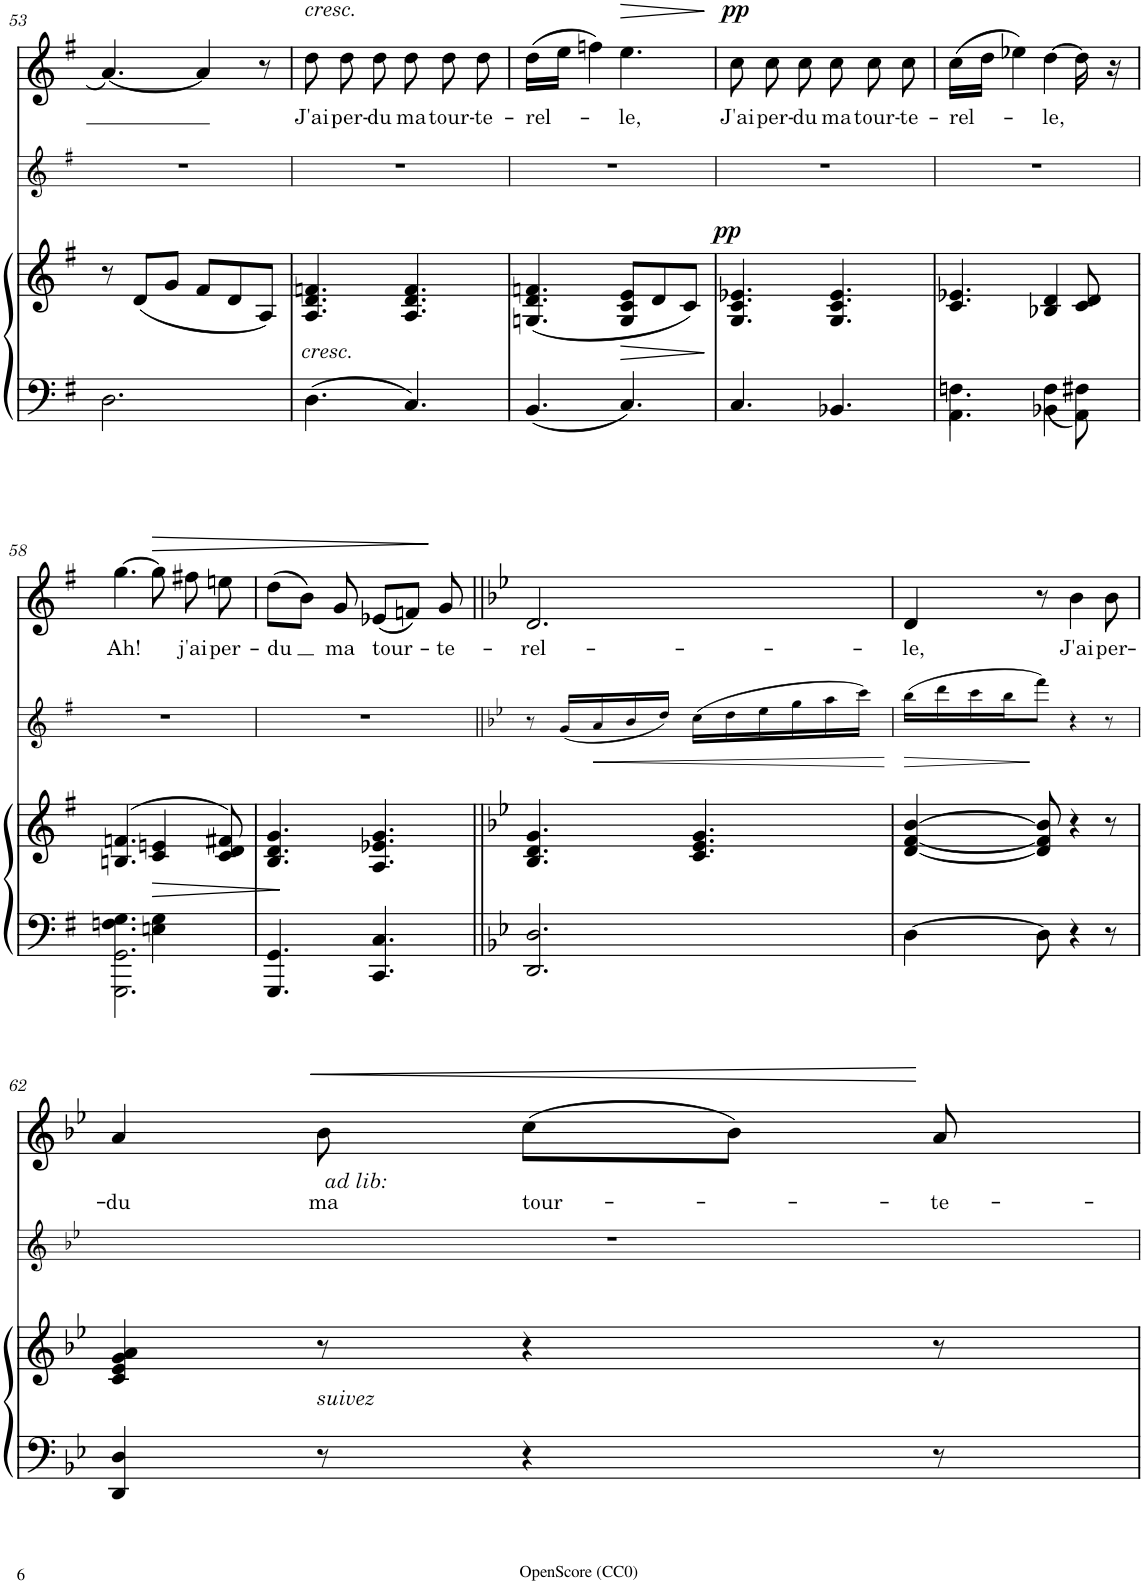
**kern	**kern	**dynam	**kern	**dynam	**kern	**text	**dynam
*part3	*part3	*part3	*part2	*part2	*part1	*part1	*part1
*staff4	*staff3	*staff3/4	*staff2	*staff2	*staff1	*staff1	*staff1
*I"Piano	*	*	*I"Flute	*	*I"Chant Voice	*	*
*I'Pno	*	*	*I'Fl	*	*	*	*
!!LO:PB:g=z
*clefF4	*clefG2	*	*clefG2	*	*clefG2	*	*
*k[f#]	*k[f#]	*	*k[f#]	*	*k[f#]	*	*
*M6/8	*M6/8	*	*M6/8	*	*M6/8	*	*
=53	=53	=53	=53	=53	=53	=53	=53
2.D\	8r	.	2.r	.	[4.a/	.	.
.	(8d/L	.	.	.	.	.	.
.	8g/J	.	.	.	.	.	.
.	8f#/L	.	.	.	4a/]	.	.
.	8d/	.	.	.	.	.	.
.	8A/J)	.	.	.	8r	.	.
=54	=54	=54	=54	=54	=54	=54	=54
!	!	!	!	!	!LO:TX:a:i:t=cresc.	!	!
!LO:TX:a:i:t=cresc.	!	!	!	!	!	!	!
!	!	!	!	!	!	!LO:LY:b	!
4.D\	4.A/ 4.d/ 4.fn/	.	2.r	.	8dd\	J'ai	.
!	!	!	!	!	!	!LO:LY:b	!
.	.	.	.	.	8dd\	per-	.
!	!	!	!	!	!	!LO:LY:b	!
.	.	.	.	.	8dd\	-du	.
!	!	!	!	!	!	!LO:LY:b	!
4.C/	4.A/ 4.d/ 4.f/	.	.	.	8dd\	ma	.
!	!	!	!	!	!	!LO:LY:b	!
.	.	.	.	.	8dd\	tour-	.
!	!	!	!	!	!	!LO:LY:b	!
.	.	.	.	.	8dd\	-te-	.
=55	=55	=55	=55	=55	=55	=55	=55
!	!	!	!	!	!	!LO:LY:b	!
4.BB/	(4.Gn/ 4.d/ 4.fn/	.	2.r	.	(16dd\LL	-rel-	.
.	.	.	.	.	16ee\JJ	.	.
.	.	.	.	.	4ffn\)	.	.
!	!	!	!	!	!	!LO:LY:b	!LO:HP:b
4.C/	8G/ 8c/ 8e/L	.	.	.	4.ee\	-le,	>
.	8d/	.	.	.	.	.	.
.	8c/J)	.	.	.	.	.	.
.	.	.	.	.	.	.	]
=56	=56	=56	=56	=56	=56	=56	=56
!	!	!LO:DY:a	!	!	!	!LO:LY:b	!LO:DY:a
4.C/	4.G/ 4.c/ 4.e-X/	pp	2.r	.	8cc\	J'ai	pp
!	!	!	!	!	!	!LO:LY:b	!
.	.	.	.	.	8cc\	per-	.
!	!	!	!	!	!	!LO:LY:b	!
.	.	.	.	.	8cc\	-du	.
!	!	!	!	!	!	!LO:LY:b	!
4.BB-X/	4.G/ 4.c/ 4.e-/	.	.	.	8cc\	ma	.
!	!	!	!	!	!	!LO:LY:b	!
.	.	.	.	.	8cc\	tour-	.
!	!	!	!	!	!	!LO:LY:b	!
.	.	.	.	.	8cc\	-te-	.
=57	=57	=57	=57	=57	=57	=57	=57
*^	*	*	*	*	*	*	*
!	!	!	!	!	!	!	!LO:LY:b	!
4.Fn\	4.AA\	4.c/ 4.e-X/	.	2.r	.	(16cc\LL	-rel-	.
.	.	.	.	.	.	16dd\JJ	.	.
.	.	.	.	.	.	4ee-X\)	.	.
!	!	!	!	!	!	!	!LO:LY:b	!
4F\	4BB-X\	4B-X/ 4d/	.	.	.	[4dd\	-le,	.
8F#X\	8AA\	8c/ 8d/	.	.	.	16dd\]	.	.
.	.	.	.	.	.	16r	.	.
!!LO:LB:g=z
=58	=58	=58	=58	=58	=58	=58	=58	=58
!	!	!	!	!	!	!	!LO:LY:b	!
4.Fn\ 4.G\	2.GGG\ 2.GG\	(4.Bn/ 4.fn/	.	2.r	.	[4.gg\	Ah!	.
!	!	!	!LO:HP:b	!	!	!	!	!LO:HP:b
4En\ 4G\	.	4c/ 4en/	>	.	.	8gg\]	.	>
!	!	!	!	!	!	!	!LO:LY:b	!
.	.	.	.	.	.	8ff#X\	j'ai	.
!	!	!	!	!	!	!	!LO:LY:b	!
8ryy	.	8c/ 8d/ 8f#X/)	.	.	.	8een\	per-	.
*v	*v	*	*	*	*	*	*	*
=59	=59	=59	=59	=59	=59	=59	=59
!	!	!	!	!	!	!LO:LY:b	!
4.GGG/ 4.GG/	4.B/ 4.d/ 4.g/	.	2.r	.	(8dd\L	-du	.
.	.	.	.	.	8b\J)	.	.
!	!	!	!	!	!	!LO:LY:b	!
.	.	.	.	.	8g/	ma	.
!	!	!	!	!	!	!LO:LY:b	!
4.CC/ 4.C/	4.A/ 4.e-X/ 4.g/	]	.	.	(8e-X/L	tour-	.
.	.	.	.	.	8fn/J)	.	.
!	!	!	!	!	!	!LO:LY:b	!
.	.	.	.	.	8g/	-te-	]
=60||	=60||	=60||	=60||	=60||	=60||	=60||	=60||
*k[b-e-]	*k[b-e-]	*	*k[b-e-]	*	*k[b-e-]	*	*
!	!	!	!	!	!	!LO:LY:b	!
2.DD/ 2.D/	4.B-/ 4.d/ 4.g/	.	8r	.	2.d/	-rel-	.
.	.	.	(16g/LL	.	.	.	.
!	!	!	!	!LO:HP:b	!	!	!
.	.	.	16a/	<	.	.	.
.	.	.	16b-/	.	.	.	.
.	.	.	16dd/JJ)	.	.	.	.
.	4.c/ 4.e-/ 4.g/	.	(16cc\LL	.	.	.	.
.	.	.	16dd\	.	.	.	.
.	.	.	16ee-\	.	.	.	.
.	.	.	16gg\	.	.	.	.
.	.	.	16aa\	.	.	.	.
.	.	.	16ccc\JJ)	.	.	.	.
.	.	.	.	[	.	.	.
=61	=61	=61	=61	=61	=61	=61	=61
!	!	!	!	!LO:HP:b	!	!LO:LY:b	!
[4D\	[4d/ [4f/ [4b-/	.	(16bb-\LL	>	4d/	-le,	.
.	.	.	16ddd\	.	.	.	.
.	.	.	16ccc\	.	.	.	.
.	.	.	16bb-\J	.	.	.	.
8D\]	8d/] 8f/] 8b-/]	.	8fff\J)	.	8r	.	.
!	!	!	!	!	!	!LO:LY:b	!
4r	4r	.	4r	]	4b-\	J'ai	.
!	!	!	!	!	!	!LO:LY:b	!
8r	8r	.	8r	.	8b-\	per-	.
!!LO:LB:g=z
=62	=62	=62	=62	=62	=62	=62	=62
!	!	!	!	!	!	!LO:LY:b	!
4DD/ 4D/	4c/ 4e-/ 4g/ 4a/	.	2.r	.	4a/	-du	.
!	!	!	!	!	!LO:TX:b:i:t=ad lib&colon;	!	!
!	!LO:TX:b:i:t=suivez	!	!	!	!	!	!
!	!	!	!	!	!	!LO:LY:b	!LO:HP:b
8r	8r	.	.	.	8b-\	ma	<
!	!	!	!	!	!	!LO:LY:b	!
4r	4r	.	.	.	(8cc\L	tour-	.
.	.	.	.	.	8b-\J)	.	.
!	!	!	!	!	!	!LO:LY:b	!
8r	8r	.	.	.	8a/	-te-	[
=	=	=	=	=	=	=	=
*-	*-	*-	*-	*-	*-	*-	*-
